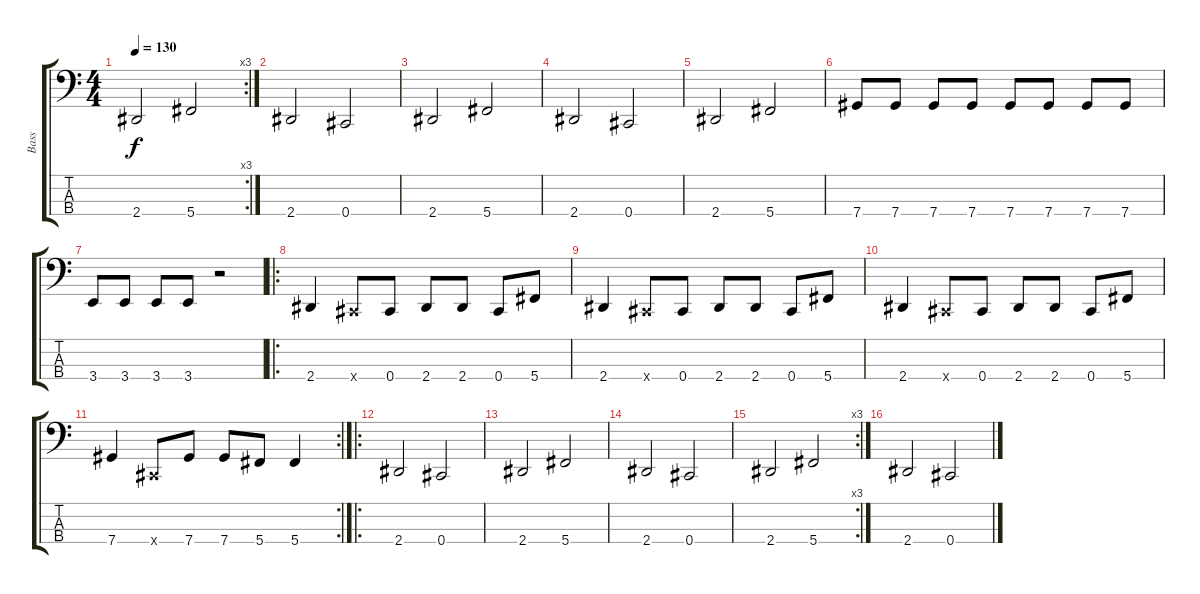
\track ("Bass" "Bass") {instrument electricbasspick}
\staff {score tabs}
\tuning (Gb2 Db2 Ab1 Db1) {hide}
\rc 3
\ts (4 4)
\tempo 130
\clef f4
\ks c
2.4.2{dy f} 5.4.2 |
2.4.2 0.4.2 |
2.4.2 5.4.2 |
2.4.2 0.4.2 |
2.4.2 5.4.2 |
7.4.8 7.4.8 7.4.8 7.4.8 7.4.8 7.4.8 7.4.8 7.4.8 |
3.4.8 3.4.8 3.4.8 3.4.8 r.2 |
\ro
2.4.4 0.4{x}.8 0.4.8 2.4.8 2.4.8 0.4.8 5.4.8 |
2.4.4 0.4{x}.8 0.4.8 2.4.8 2.4.8 0.4.8 5.4.8 |
2.4.4 0.4{x}.8 0.4.8 2.4.8 2.4.8 0.4.8 5.4.8 |
\rc 2
7.4.4 0.4{x}.8 7.4.8 7.4.8 5.4.8 5.4.4 |
\ro
2.4.2 0.4.2 |
2.4.2 5.4.2 |
2.4.2 0.4.2 |
\rc 3
2.4.2 5.4.2 |
2.4.2 0.4.2
